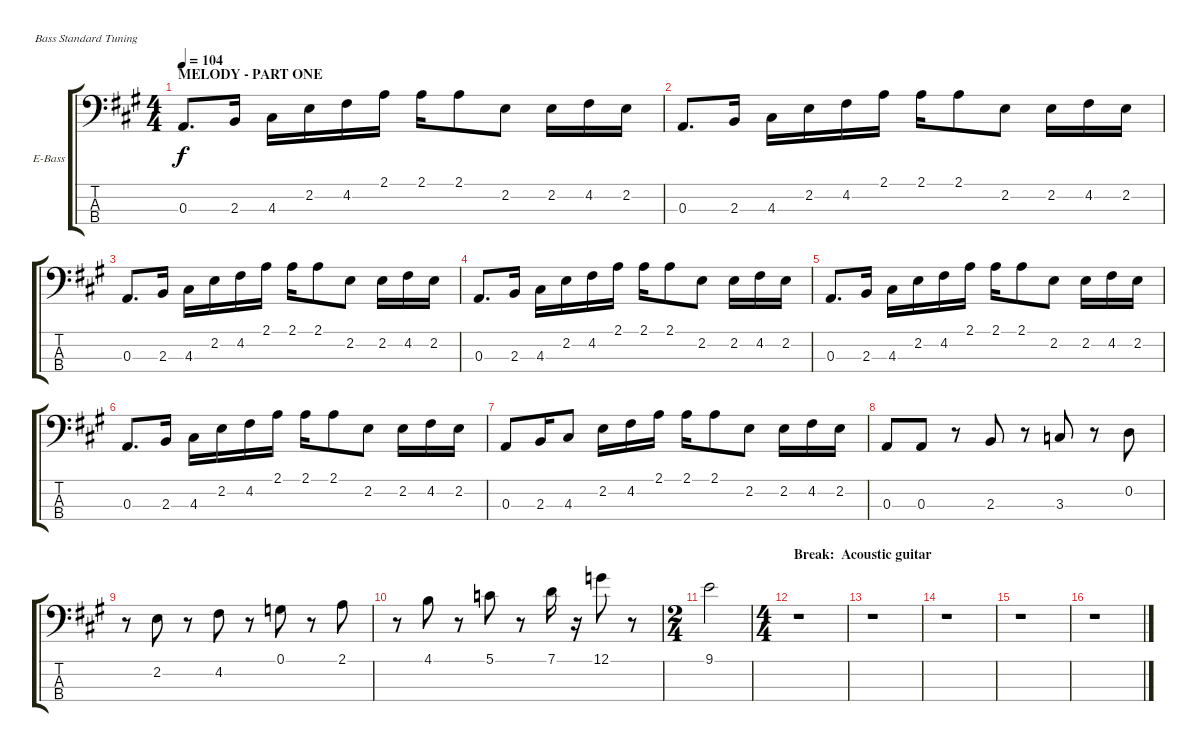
\bracketExtendMode groupsimilarinstruments
\firstSystemTrackNameOrientation horizontal
\otherSystemsTrackNameOrientation horizontal
\track ("Bass" "E-Bass") {instrument electricbassfinger}
\staff {score tabs}
\tuning (G2 D2 A1 E1)
\ts (4 4)
\section ("" "MELODY - PART ONE")
\tempo 104
\clef f4
\ks a
0.3.8{d dy f} 2.3.16 4.3.16 2.2.16 4.2.16 2.1.16 2.1.16 2.1.8 2.2.8 2.2.16 4.2.16 2.2.16 |
0.3.8{d} 2.3.16 4.3.16 2.2.16 4.2.16 2.1.16 2.1.16 2.1.8 2.2.8 2.2.16 4.2.16 2.2.16 |
0.3.8{d} 2.3.16 4.3.16 2.2.16 4.2.16 2.1.16 2.1.16 2.1.8 2.2.8 2.2.16 4.2.16 2.2.16 |
0.3.8{d} 2.3.16 4.3.16 2.2.16 4.2.16 2.1.16 2.1.16 2.1.8 2.2.8 2.2.16 4.2.16 2.2.16 |
0.3.8{d} 2.3.16 4.3.16 2.2.16 4.2.16 2.1.16 2.1.16 2.1.8 2.2.8 2.2.16 4.2.16 2.2.16 |
0.3.8{d} 2.3.16 4.3.16 2.2.16 4.2.16 2.1.16 2.1.16 2.1.8 2.2.8 2.2.16 4.2.16 2.2.16 |
0.3.8 2.3.16 4.3.8 2.2.16 4.2.16 2.1.16 2.1.16 2.1.8 2.2.8 2.2.16 4.2.16 2.2.16 |
0.3.8 0.3.8 r.8 2.3.8 r.8 3.3.8 r.8 0.2.8 |
r.8 2.2.8 r.8 4.2.8 r.8 0.1.8 r.8 2.1.8 |
r.8 4.1.8 r.8 5.1.8 r.8 7.1.16 r.16 12.1.8 r.8 |
\ts (2 4)
9.1.2 |
\ts (4 4)
\section ("" "Break:  Acoustic guitar")
r.1 |
r.1 |
r.1 |
r.1 |
r.1
